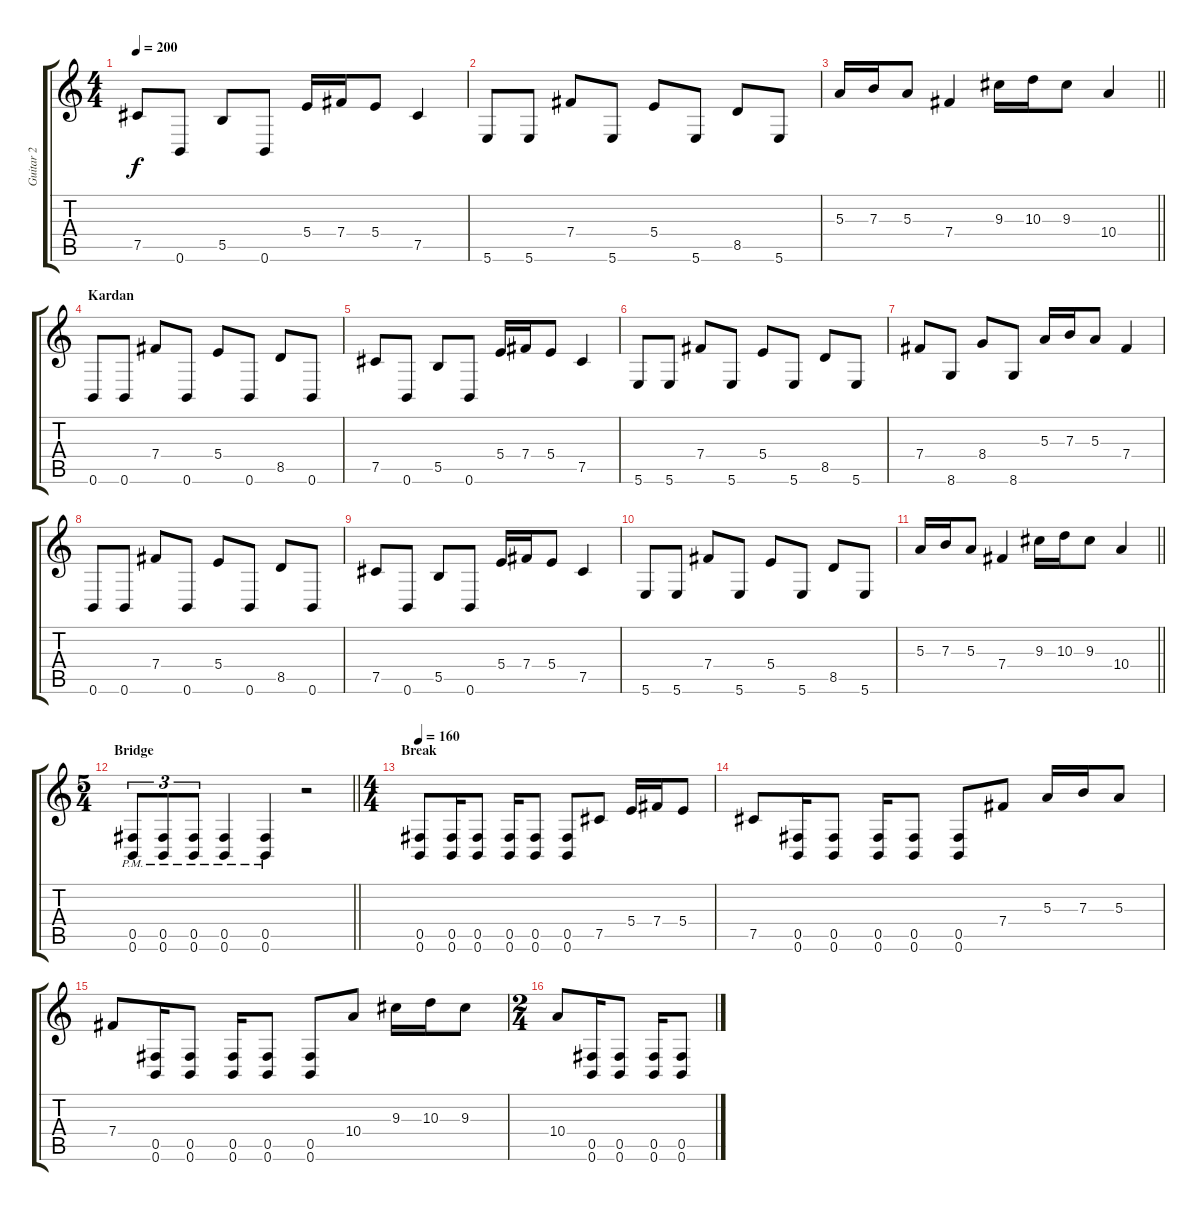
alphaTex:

\track ("Guitar 2" "Guitar 2") {instrument distortionguitar}
\staff {score tabs}
\tuning (Db4 Ab3 E3 B2 Gb2 B1) {hide}
\ts (4 4)
\tempo 200
\clef g2
\ks c
7.5.8{dy f} 0.6.8 5.5.8 0.6.8 5.4.16 7.4.16 5.4.8 7.5.4 |
5.6.8 5.6.8 7.4.8 5.6.8 5.4.8 5.6.8 8.5.8 5.6.8 |
\barLineRight lightlight
5.3.16 7.3.16 5.3.8 7.4.4 9.3.16 10.3.16 9.3.8 10.4.4 |
\section ("" "Kardan")
0.6.8 0.6.8 7.4.8 0.6.8 5.4.8 0.6.8 8.5.8 0.6.8 |
7.5.8 0.6.8 5.5.8 0.6.8 5.4.16 7.4.16 5.4.8 7.5.4 |
5.6.8 5.6.8 7.4.8 5.6.8 5.4.8 5.6.8 8.5.8 5.6.8 |
7.4.8 8.6.8 8.4.8 8.6.8 5.3.16 7.3.16 5.3.8 7.4.4 |
0.6.8 0.6.8 7.4.8 0.6.8 5.4.8 0.6.8 8.5.8 0.6.8 |
7.5.8 0.6.8 5.5.8 0.6.8 5.4.16 7.4.16 5.4.8 7.5.4 |
5.6.8 5.6.8 7.4.8 5.6.8 5.4.8 5.6.8 8.5.8 5.6.8 |
\barLineRight lightlight
5.3.16 7.3.16 5.3.8 7.4.4 9.3.16 10.3.16 9.3.8 10.4.4 |
\ts (5 4)
\section ("" "Bridge")
\barLineRight lightlight
(0.5{pm} 0.6{pm}).8{tu (3 2)} (0.5{pm} 0.6{pm}).8{tu (3 2)} (0.5{pm} 0.6{pm}).8{tu (3 2)} (0.5{pm} 0.6{pm}).4 (0.5{pm} 0.6{pm}).4 r.2 |
\ts (4 4)
\section ("" "Break")
\tempo 160
(0.5 0.6).8 (0.5 0.6).16 (0.5 0.6).8 (0.5 0.6).16 (0.5 0.6).8 (0.5 0.6).8 7.5.8 5.4.16 7.4.16 5.4.8 |
7.5.8 (0.5 0.6).16 (0.5 0.6).8 (0.5 0.6).16 (0.5 0.6).8 (0.5 0.6).8 7.4.8 5.3.16 7.3.16 5.3.8 |
7.4.8 (0.5 0.6).16 (0.5 0.6).8 (0.5 0.6).16 (0.5 0.6).8 (0.5 0.6).8 10.4.8 9.3.16 10.3.16 9.3.8 |
\ts (2 4)
10.4.8 (0.5 0.6).16 (0.5 0.6).8 (0.5 0.6).16 (0.5 0.6).8
